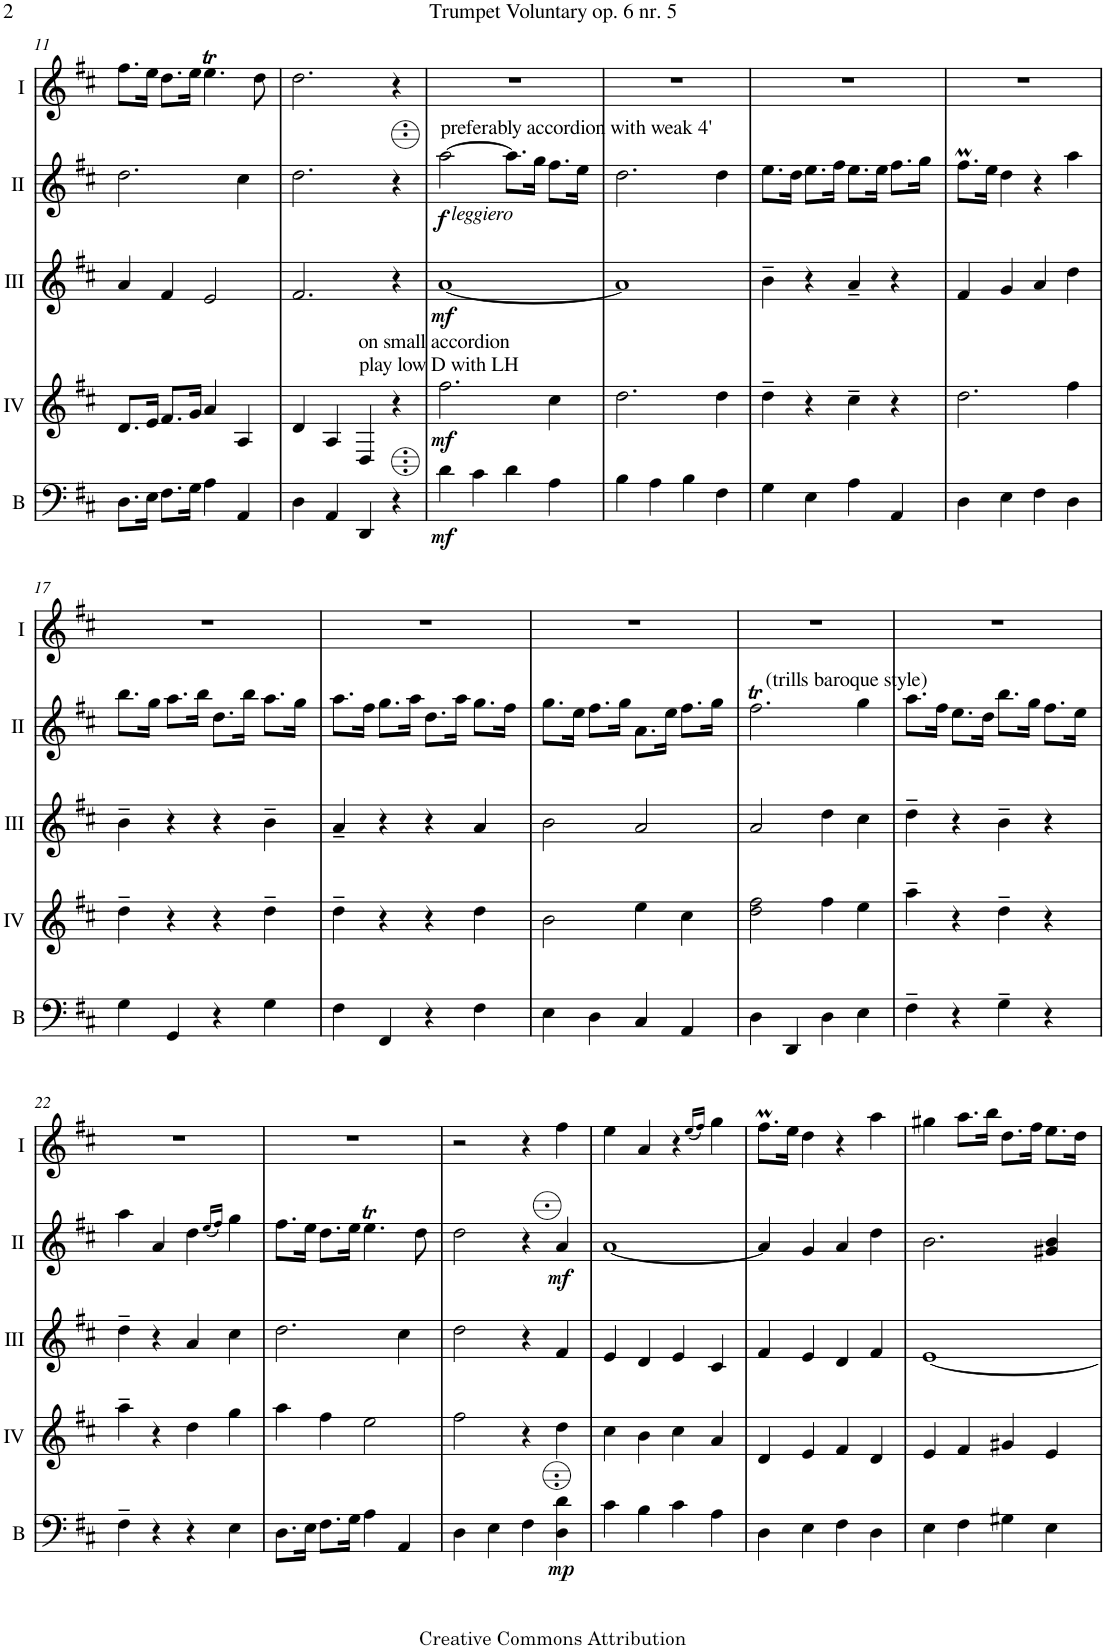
**kern	**dynam	**kern	**dynam	**kern	**dynam	**kern	**dynam	**kern
*part5	*part5	*part4	*part4	*part3	*part3	*part2	*part2	*part1
*staff5	*staff5	*staff4	*staff4	*staff3	*staff3	*staff2	*staff2	*staff1
*I"Bass	*	*I"Acc. 4	*	*I"Acc. 3	*	*I"Acc. 2	*	*I"Acc. 1
*I'B	*	*	*	*	*	*	*	*
!!LO:PB:g=z
*clefF4	*	*clefG2	*	*clefG2	*	*clefG2	*	*clefG2
*Trd7c12	*	*Trd7c12	*	*	*	*	*	*
*k[f#c#]	*	*k[f#c#]	*	*k[f#c#]	*	*k[f#c#]	*	*k[f#c#]
*M4/4	*	*M4/4	*	*M4/4	*	*M4/4	*	*M4/4
*met(c)	*	*met(c)	*	*met(c)	*	*met(c)	*	*met(c)
=11	=11	=11	=11	=11	=11	=11	=11	=11
8.D\L	.	8.d/L	.	4a/	.	2.dd\	.	8.ff#\L
16E\Jk	.	16e/Jk	.	.	.	.	.	16ee\Jk
8.F#\L	.	8.f#/L	.	4f#/	.	.	.	8.dd\L
16G\Jk	.	16g/Jk	.	.	.	.	.	16ee\Jk
4A\	.	4a/	.	2e/	.	.	.	4.eeT\
4AA/	.	4A/	.	.	.	4cc#\	.	.
.	.	.	.	.	.	.	.	8dd\
=12	=12	=12	=12	=12	=12	=12	=12	=12
4D\	.	4d/	.	2.f#/	.	2.dd\	.	2.dd\
4AA/	.	4A/	.	.	.	.	.	.
!	!	!LO:TX:a:t=on small accordion	!	!	!	!	!	!
!	!	!LO:TX:a:t=play low D with LH	!	!	!	!	!	!
4DD/	.	4D/	.	.	.	.	.	.
4r	.	4r	.	4r	.	4r	.	4r
=13	=13	=13	=13	=13	=13	=13	=13	=13
!	!	!	!	!	!	!LO:TX:a:t=preferably accordion with weak 4'	!	!
!	!	!	!	!	!	!LO:TX:b:i:t=leggiero	!	!
!	!LO:DY:b	!	!LO:DY:b	!	!LO:DY:b	!	!LO:DY:b	!
4d\	mf	2.ff#\	mf	[1a	mf	[2aa\	f	1r
4c#\	.	.	.	.	.	.	.	.
4d\	.	.	.	.	.	8.aa\L]	.	.
.	.	.	.	.	.	16gg\Jk	.	.
4A\	.	4cc#\	.	.	.	8.ff#\L	.	.
.	.	.	.	.	.	16ee\Jk	.	.
=14	=14	=14	=14	=14	=14	=14	=14	=14
4B\	.	2.dd\	.	1a]	.	2.dd\	.	1r
4A\	.	.	.	.	.	.	.	.
4B\	.	.	.	.	.	.	.	.
4F#\	.	4dd\	.	.	.	4dd\	.	.
=15	=15	=15	=15	=15	=15	=15	=15	=15
4G\	.	4dd~\	.	4b~\	.	8.ee\L	.	1r
.	.	.	.	.	.	16dd\Jk	.	.
4E\	.	4r	.	4r	.	8.ee\L	.	.
.	.	.	.	.	.	16ff#\Jk	.	.
4A\	.	4cc#~\	.	4a~/	.	8.ee\L	.	.
.	.	.	.	.	.	16ee\Jk	.	.
4AA/	.	4r	.	4r	.	8.ff#\L	.	.
.	.	.	.	.	.	16gg\Jk	.	.
=16	=16	=16	=16	=16	=16	=16	=16	=16
4D\	.	2.dd\	.	4f#/	.	8.ff#m\L	.	1r
.	.	.	.	.	.	16ee\Jk	.	.
4E\	.	.	.	4g/	.	4dd\	.	.
4F#\	.	.	.	4a/	.	4r	.	.
4D\	.	4ff#\	.	4dd\	.	4aa\	.	.
!!LO:LB:g=z
=17	=17	=17	=17	=17	=17	=17	=17	=17
4G\	.	4dd~\	.	4b~\	.	8.bb\L	.	1r
.	.	.	.	.	.	16gg\Jk	.	.
4GG/	.	4r	.	4r	.	8.aa\L	.	.
.	.	.	.	.	.	16bb\Jk	.	.
4r	.	4r	.	4r	.	8.dd\L	.	.
.	.	.	.	.	.	16bb\Jk	.	.
4G\	.	4dd~\	.	4b~\	.	8.aa\L	.	.
.	.	.	.	.	.	16gg\Jk	.	.
=18	=18	=18	=18	=18	=18	=18	=18	=18
4F#\	.	4dd~\	.	4a~/	.	8.aa\L	.	1r
.	.	.	.	.	.	16ff#\Jk	.	.
4FF#/	.	4r	.	4r	.	8.gg\L	.	.
.	.	.	.	.	.	16aa\Jk	.	.
4r	.	4r	.	4r	.	8.dd\L	.	.
.	.	.	.	.	.	16aa\Jk	.	.
4F#\	.	4dd\	.	4a/	.	8.gg\L	.	.
.	.	.	.	.	.	16ff#\Jk	.	.
=19	=19	=19	=19	=19	=19	=19	=19	=19
4E\	.	2b\	.	2b\	.	8.gg\L	.	1r
.	.	.	.	.	.	16ee\Jk	.	.
4D\	.	.	.	.	.	8.ff#\L	.	.
.	.	.	.	.	.	16gg\Jk	.	.
4C#/	.	4ee\	.	2a/	.	8.a\L	.	.
.	.	.	.	.	.	16ee\Jk	.	.
4AA/	.	4cc#\	.	.	.	8.ff#\L	.	.
.	.	.	.	.	.	16gg\Jk	.	.
=20	=20	=20	=20	=20	=20	=20	=20	=20
!	!	!	!	!	!	!LO:TX:a:t=(trills baroque style)	!	!
4D\	.	2dd\ 2ff#\	.	2a/	.	2.ff#t\	.	1r
4DD/	.	.	.	.	.	.	.	.
4D\	.	4ff#\	.	4dd\	.	.	.	.
4E\	.	4ee\	.	4cc#\	.	4gg\	.	.
=21	=21	=21	=21	=21	=21	=21	=21	=21
4F#~\	.	4aa~\	.	4dd~\	.	8.aa\L	.	1r
.	.	.	.	.	.	16ff#\Jk	.	.
4r	.	4r	.	4r	.	8.ee\L	.	.
.	.	.	.	.	.	16dd\Jk	.	.
4G~\	.	4dd~\	.	4b~\	.	8.bb\L	.	.
.	.	.	.	.	.	16gg\Jk	.	.
4r	.	4r	.	4r	.	8.ff#\L	.	.
.	.	.	.	.	.	16ee\Jk	.	.
!!LO:LB:g=z
=22	=22	=22	=22	=22	=22	=22	=22	=22
4F#~\	.	4aa~\	.	4dd~\	.	4aa\	.	1r
4r	.	4r	.	4r	.	4a/	.	.
4r	.	4dd\	.	4a/	.	4dd\	.	.
.	.	.	.	.	.	(16qee/LL	.	.
.	.	.	.	.	.	16qff#/JJ)	.	.
4E\	.	4gg\	.	4cc#\	.	4gg\	.	.
=23	=23	=23	=23	=23	=23	=23	=23	=23
8.D\L	.	4aa\	.	2.dd\	.	8.ff#\L	.	1r
16E\Jk	.	.	.	.	.	16ee\Jk	.	.
8.F#\L	.	4ff#\	.	.	.	8.dd\L	.	.
16G\Jk	.	.	.	.	.	16ee\Jk	.	.
4A\	.	2ee\	.	.	.	4.eeT\	.	.
4AA/	.	.	.	4cc#\	.	.	.	.
.	.	.	.	.	.	8dd\	.	.
=24	=24	=24	=24	=24	=24	=24	=24	=24
4D\	.	2ff#\	.	2dd\	.	2dd\	.	2r
4E\	.	.	.	.	.	.	.	.
4F#\	.	4r	.	4r	.	4r	.	4r
!	!LO:DY:b	!	!	!	!	!	!LO:DY:b	!
4D\ 4d\	mp	4dd\	.	4f#/	.	4a/	mf	4ff#\
=25	=25	=25	=25	=25	=25	=25	=25	=25
4c#\	.	4cc#\	.	4e/	.	[1a	.	4ee\
4B\	.	4b\	.	4d/	.	.	.	4a/
4c#\	.	4cc#\	.	4e/	.	.	.	4r
.	.	.	.	.	.	.	.	(16qee/LL
.	.	.	.	.	.	.	.	16qff#/JJ)
4A\	.	4a/	.	4c#/	.	.	.	4gg\
=26	=26	=26	=26	=26	=26	=26	=26	=26
4D\	.	4d/	.	4f#/	.	4a/]	.	8.ff#m\L
.	.	.	.	.	.	.	.	16ee\Jk
4E\	.	4e/	.	4e/	.	4g/	.	4dd\
4F#\	.	4f#/	.	4d/	.	4a/	.	4r
4D\	.	4d/	.	4f#/	.	4dd\	.	4aa\
=27	=27	=27	=27	=27	=27	=27	=27	=27
4E\	.	4e/	.	[1e	.	2.b\	.	4gg#X\
4F#\	.	4f#/	.	.	.	.	.	8.aa\L
.	.	.	.	.	.	.	.	16bb\Jk
4G#X\	.	4g#X/	.	.	.	.	.	8.dd\L
.	.	.	.	.	.	.	.	16ff#\Jk
4E\	.	4e/	.	.	.	4g#X/ 4b/	.	8.ee\L
.	.	.	.	.	.	.	.	16dd\Jk
=	=	=	=	=	=	=	=	=
*-	*-	*-	*-	*-	*-	*-	*-	*-
